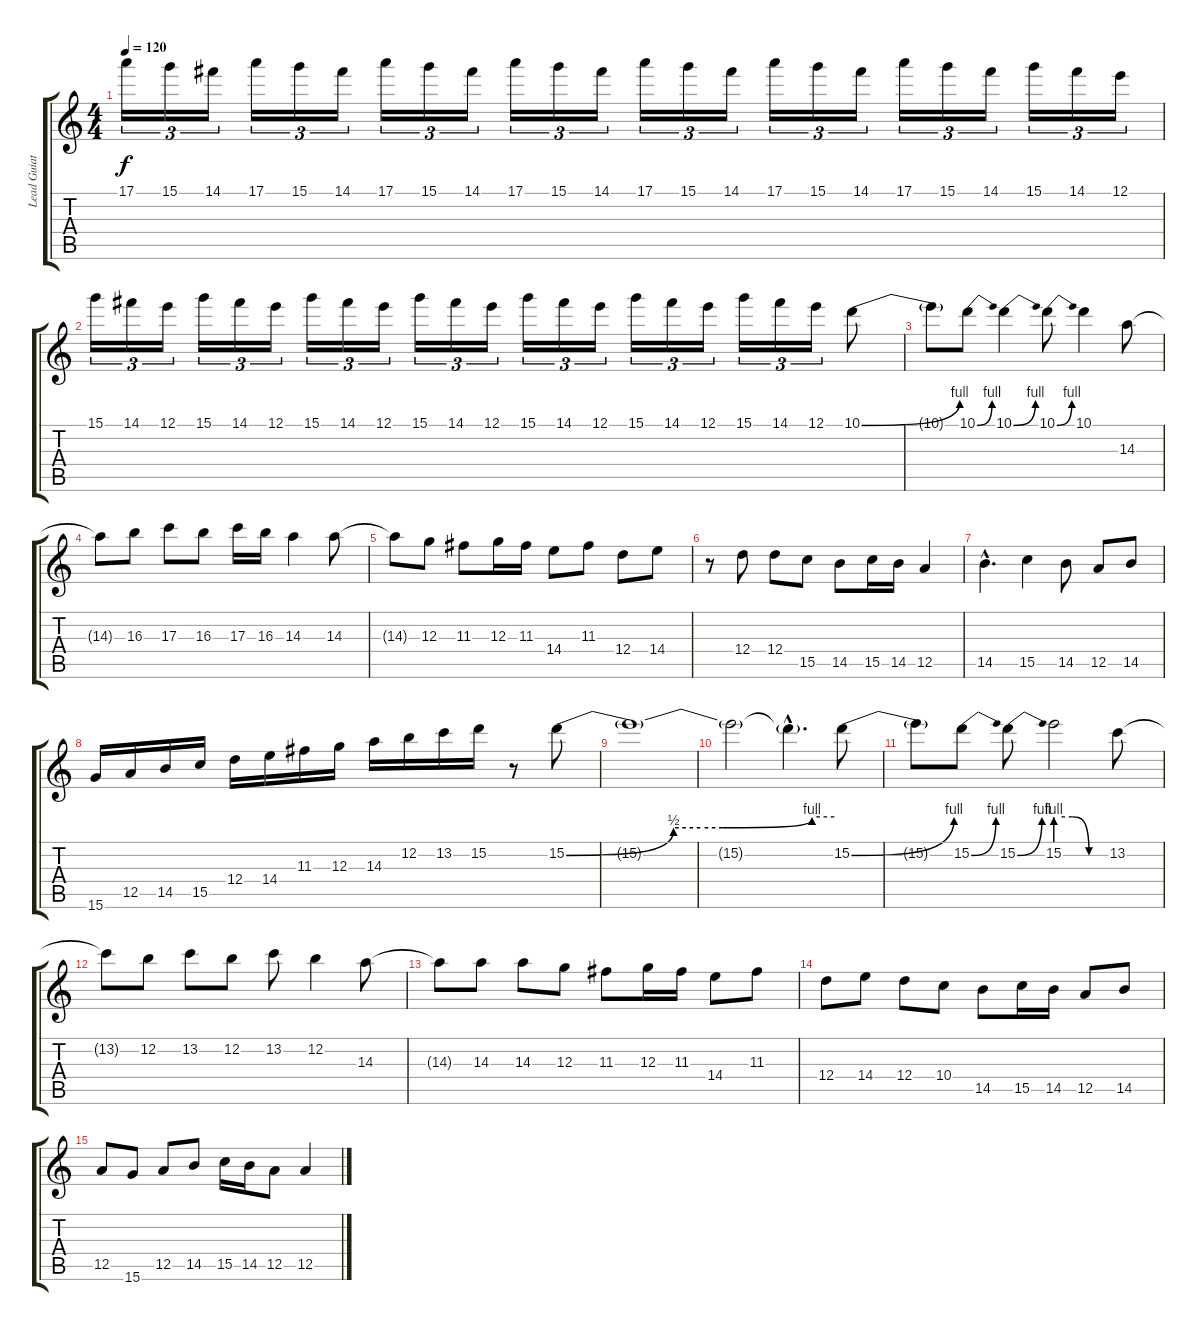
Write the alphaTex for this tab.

\track ("Lead Guiatr1" "Lead Guiat") {instrument overdrivenguitar}
\staff {score tabs}
\tuning (E4 B3 G3 D3 A2 E2) {hide}
\ts (4 4)
\tempo 120
\clef g2
\ks c
17.1.16{tu (3 2) dy f} 15.1.16{tu (3 2)} 14.1.16{tu (3 2)} 17.1.16{tu (3 2)} 15.1.16{tu (3 2)} 14.1.16{tu (3 2)} 17.1.16{tu (3 2)} 15.1.16{tu (3 2)} 14.1.16{tu (3 2)} 17.1.16{tu (3 2)} 15.1.16{tu (3 2)} 14.1.16{tu (3 2)} 17.1.16{tu (3 2)} 15.1.16{tu (3 2)} 14.1.16{tu (3 2)} 17.1.16{tu (3 2)} 15.1.16{tu (3 2)} 14.1.16{tu (3 2)} 17.1.16{tu (3 2)} 15.1.16{tu (3 2)} 14.1.16{tu (3 2)} 15.1.16{tu (3 2)} 14.1.16{tu (3 2)} 12.1.16{tu (3 2)} |
15.1.16{tu (3 2)} 14.1.16{tu (3 2)} 12.1.16{tu (3 2)} 15.1.16{tu (3 2)} 14.1.16{tu (3 2)} 12.1.16{tu (3 2)} 15.1.16{tu (3 2)} 14.1.16{tu (3 2)} 12.1.16{tu (3 2)} 15.1.16{tu (3 2)} 14.1.16{tu (3 2)} 12.1.16{tu (3 2)} 15.1.16{tu (3 2)} 14.1.16{tu (3 2)} 12.1.16{tu (3 2)} 15.1.16{tu (3 2)} 14.1.16{tu (3 2)} 12.1.16{tu (3 2)} 15.1.16{tu (3 2)} 14.1.16{tu (3 2)} 12.1.16{tu (3 2)} 10.1{be (bend 0 0 60 4)}.8 |
10.1{t}.8 10.1{be (bend 0 0 60 4)}.8 10.1{be (bend 0 0 60 4)}.4 10.1{be (bend 0 0 60 4)}.8 10.1.4 14.3.8 |
14.3{t}.8 16.3.8 17.3.8 16.3.8 17.3.16 16.3.16 14.3.4 14.3.8 |
14.3{t}.8 12.3.8 11.3.8 12.3.16 11.3.16 14.4.8 11.3.8 12.4.8 14.4.8 |
r.8 12.4.8 12.4.8 15.5.8 14.5.8 15.5.16 14.5.16 12.5.4 |
14.5{hac}.4{d} 15.5.4 14.5.8 12.5.8 14.5.8 |
15.6.16 12.5.16 14.5.16 15.5.16 12.4.16 14.4.16 11.3.16 12.3.16 14.3.16 12.2.16 13.2.16 15.2.16 r.8 15.2{be (custom 0 0 24 2 30 2 35 2 55 4 60 4)}.8 |
15.2{t}.1 |
15.2{t}.2 15.2{hac t}.4{d} 15.2{be (bend 0 0 60 4)}.8 |
15.2{t}.8 15.2{be (bend 0 0 60 4)}.8 15.2{be (bend 0 0 60 4)}.8 15.2{be (custom 0 4 20 4 40 0 60 0)}.2 13.2.8 |
13.2{t}.8 12.2.8 13.2.8 12.2.8 13.2.8 12.2.4 14.3.8 |
14.3{t}.8 14.3.8 14.3.8 12.3.8 11.3.8 12.3.16 11.3.16 14.4.8 11.3.8 |
12.4.8 14.4.8 12.4.8 10.4.8 14.5.8 15.5.16 14.5.16 12.5.8 14.5.8 |
12.5.8 15.6.8 12.5.8 14.5.8 15.5.16 14.5.16 12.5.8 12.5.4
